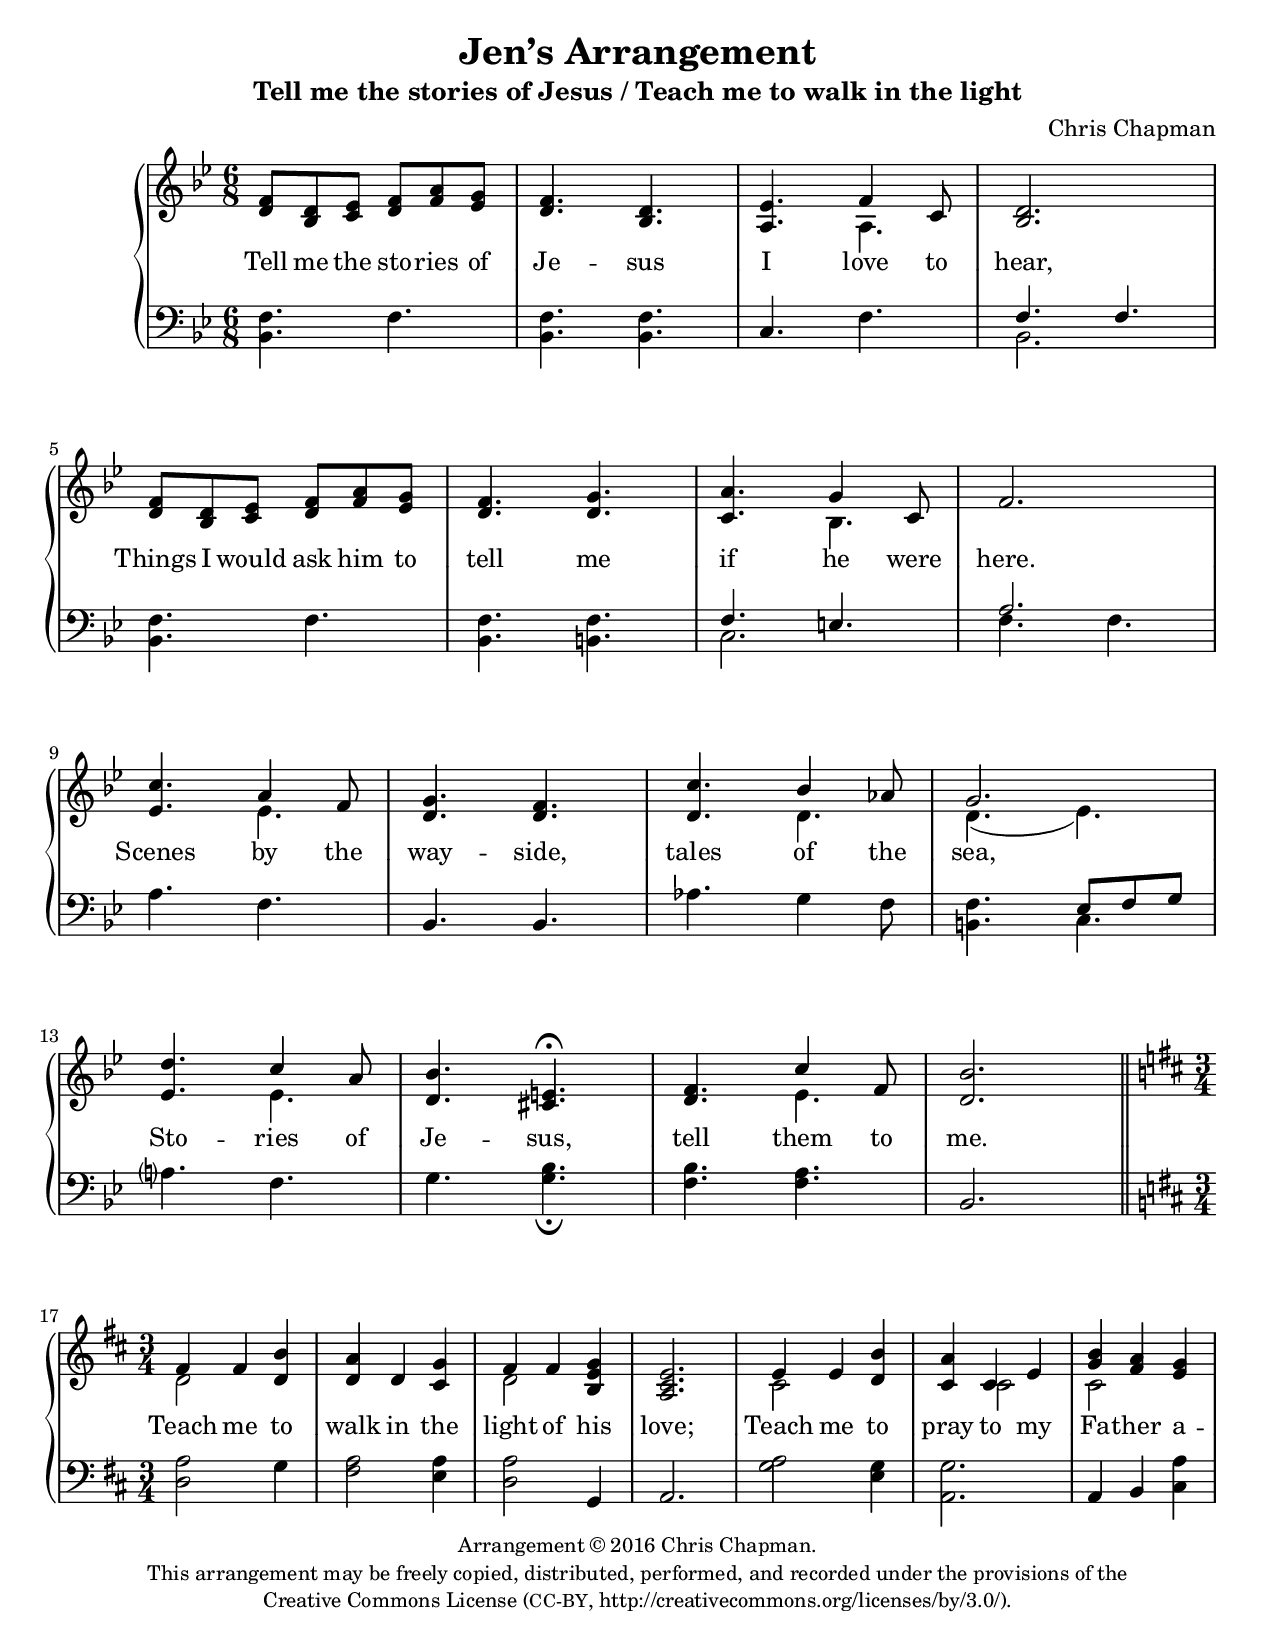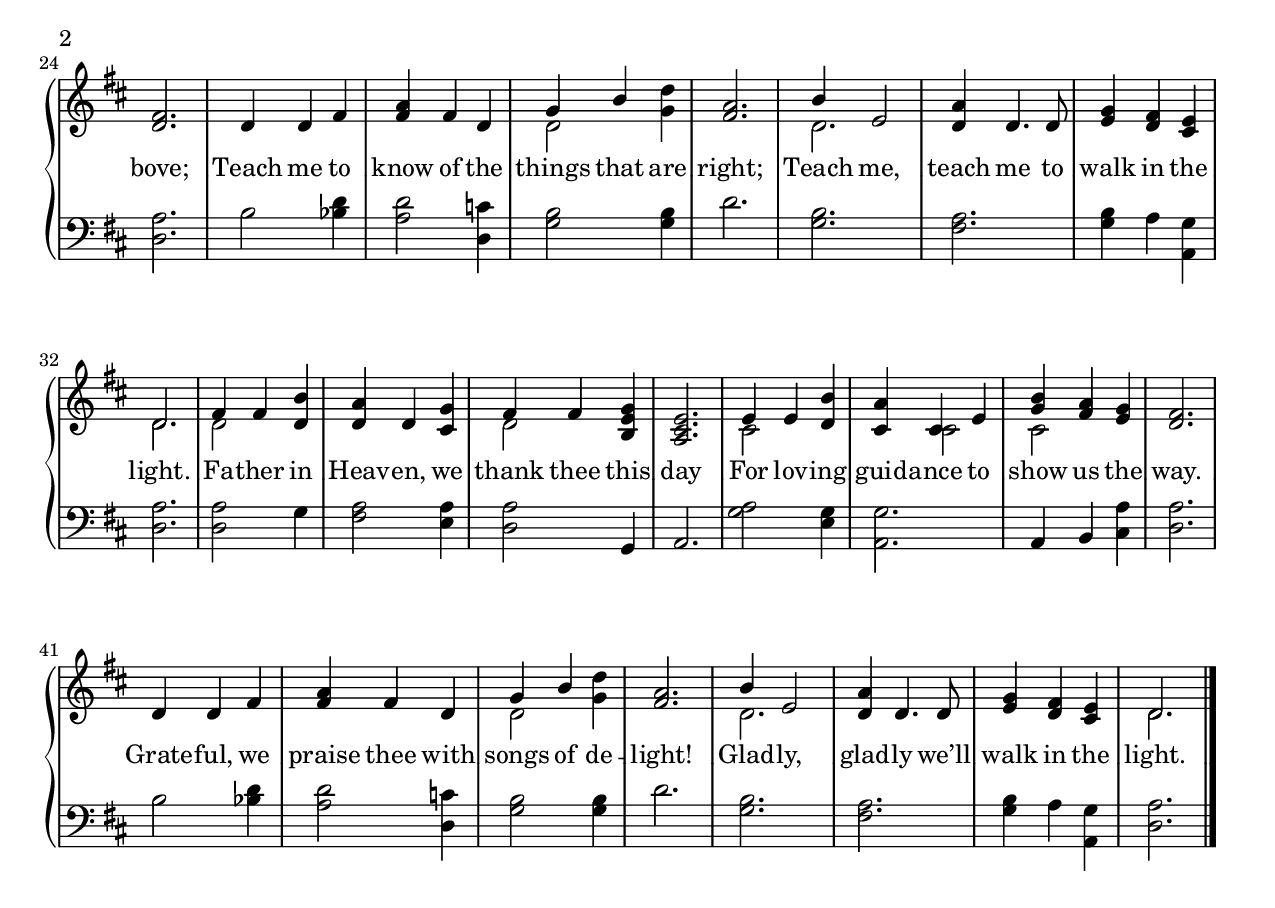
\version "2.18.2"

\header {
  title = "Jen’s Arrangement"
  subtitle = "Tell me the stories of Jesus / Teach me to walk in the light"
  arranger = "Chris Chapman"
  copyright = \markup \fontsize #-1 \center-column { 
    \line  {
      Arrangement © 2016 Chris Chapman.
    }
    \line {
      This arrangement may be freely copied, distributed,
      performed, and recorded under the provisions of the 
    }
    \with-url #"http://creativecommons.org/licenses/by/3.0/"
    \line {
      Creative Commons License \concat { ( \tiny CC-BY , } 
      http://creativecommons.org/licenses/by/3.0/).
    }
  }
}

\include "english.ly"
\paper {
  #(set-paper-size "letter")
}

tellMeUpper = \relative c' {
  \clef "treble"
  \key bf \major
  \time 6/8

  | <d f>8 <bf d> <c ef> <d f> <f a> <ef g>
  | <d f>4. <bf d>
  | <a ef'> << { \voiceOne f'4 c8 } \new Voice { \voiceTwo a4. } >>
  | \oneVoice <bf d>2. \break
  
  | <d f>8 <bf d> <c ef> <d f> <f a> <ef g>
  | <d f>4. <d g>
  | <c a'> << { \voiceOne g'4 c,8 } \new Voice { \voiceTwo bf4. } >>
  | \oneVoice f'2. \break
  
  | <ef c'>4. << { \voiceOne a4 f8 } \new Voice { \voiceTwo ef4. } >>
  | \oneVoice <d g> <d f>
  | <d c'> << { \voiceOne bf'4 af8 } \new Voice { \voiceTwo d,4. } >>
  | << { \voiceOne g2. } \new Voice { \voiceTwo d4.( ef) } >> \break

  | \oneVoice <ef d'>4. << { \voiceOne c'4 a8 } \new Voice { \voiceTwo ef4. } >>
  | \oneVoice <d bf'>4. <cs e>\fermata
  | <d f> << { \voiceOne c'4 f,8 } \new Voice { \voiceTwo ef4. } >>
  | \oneVoice <d bf'>2.

}

tellMeLower = \relative c {
  \clef "bass"
  \key bf \major

  | <bf f'>4. f'
  | <bf, f'> <bf f'>
  | c f
  | << { f4. f } \\ { bf,2. } >>

  | <bf f'>4. f'
  | <bf, f'> <b f'>
  | << { f'4. e } \\ { c2. } >>
  | << { a'2. } \\ { f4. f } >>

  | a f
  | bf, bf
  | af' g4 f8
  | <b, f'>4. << { ef8 f g } \\ { c,4. } >>

  | a'?4. f
  | g <g bf>_\fermata
  | <f bf> <f a>
  | bf,2.
}

tellMeText = \lyricmode {

  | Tell me the sto -- ries of | Je -- sus | I love to | hear,
  | Things I would ask him to | tell me | if he were | here.
  | Scenes by the | way -- side, | tales of the | sea,
  | Sto -- ries of | Je -- sus, | tell them to | me.

}

teachMeUpper = \relative c' {
  \clef "treble"
  \key d \major
  \time 3/4

  \repeat unfold 2 {

    | << { \voiceOne fs4 fs } \new Voice { \voiceTwo d2 } >> \oneVoice <d b'>4
    | <d a'> d <cs g'>
    | << { \voiceOne fs fs } \new Voice { \voiceTwo d2 } >> \oneVoice <b e g>4
    | <a cs e>2.

    | << { \voiceOne e'4 e } \new Voice { \voiceTwo cs2 } >> \oneVoice <d b'>4
    | <cs a'> << { \voiceOne cs e | <g b> <fs a> <e g> } \new Voice { \voiceTwo cs2 | cs } >>
    | \oneVoice <d fs>2.

    | d4 d fs
    | <fs a> fs d
    | << { \voiceOne g b } \new Voice { \voiceTwo d,2 } >> \oneVoice <g d'>4
    | <fs a>2.

    | << { \voiceOne b4 e,2 } \new Voice { \voiceTwo d2. } >>
    | \oneVoice <d a'>4 d4. d8
    | <e g>4 <d fs> <cs e>
    | << { \voiceOne d2. } \new Voice { \voiceTwo d2. } >>

  }

}

teachMeLower = \relative c {
  \clef "bass"
  \key d \major

  \repeat unfold 2 {
    | <d a'>2 g4
    | <fs a>2 <e a>4
    | <d a'>2 g,4
    | a2.

    | <g' a>2 <e g>4
    | <a, g'>2.
    | a4 b <cs a'>
    | <d a'>2.

    | b'2 <bf d>4
    | <a d>2 <d, c'>4
    | <g b>2 <g b>4
    | d'2.

    | <g, b>2.
    | <fs a>
    | <g b>4 a <a, g'>
    | <d a'>2.

  }

}

teachMeText = \lyricmode {

  | Teach me to | walk in the | light of his | love;
  | Teach me to | pray to my | Fa -- ther a -- | bove;
  | Teach me to | know of the | things that are | right;
  | Teach me, | teach me to | walk in the | light.

  | Fa -- ther in | Heav -- en, we | thank thee this | day
  | For lov -- ing | guid -- ance to | show us the | way.
  | Grate -- ful, we | praise thee with | songs of de -- | light!
  | Glad -- ly, | glad -- ly we’ll | walk in the | light.

}

\score {
  \new GrandStaff <<
    \new Staff = "upper" {
      \new Voice = "tellMe" \tellMeUpper
      \break \bar "||"
      \new Voice = "teachMe" \teachMeUpper
    }
    \new Lyrics \lyricsto "tellMe" \tellMeText
    \new Lyrics \lyricsto "teachMe" \teachMeText
    \new Staff = "lower" { \tellMeLower \teachMeLower \bar "|." }
    >>
  \layout {
    \context {
      \GrandStaff
      \accepts "Lyrics"
    }
    \context {
      \Lyrics
      \consists "Bar_engraver"
    }
  }
  \midi { }
}
